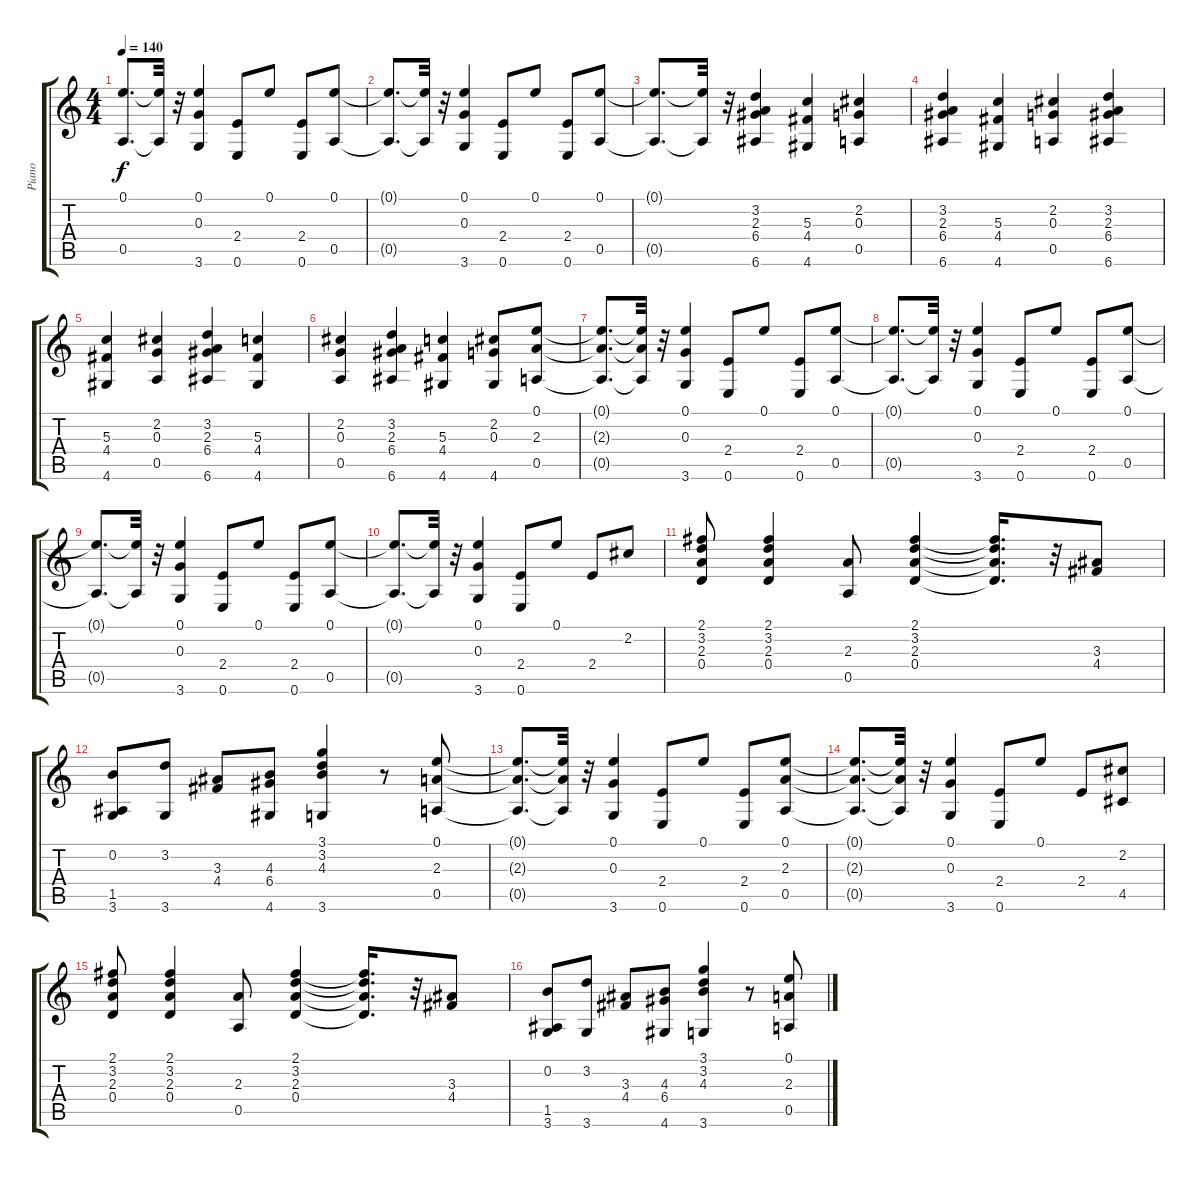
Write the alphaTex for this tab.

\track ("Piano" "Piano") {instrument acousticguitarnylon}
\staff {score tabs}
\tuning (E4 B3 G3 D3 A2 E2) {hide}
\ts (4 4)
\tempo 140
\clef g2
\ks c
(0.1{t} 0.5{t}).8{d dy f} (0.1{t} 0.5{t}).32 r.32 (0.1 0.3 3.6).4 (2.4 0.6).8 0.1.8 (2.4 0.6).8 (0.1 0.5).8 |
(0.1{t} 0.5{t}).8{d} (0.1{t} 0.5{t}).32 r.32 (0.1 0.3 3.6).4 (2.4 0.6).8 0.1.8 (2.4 0.6).8 (0.1 0.5).8 |
(0.1{t} 0.5{t}).8{d} (0.1{t} 0.5{t}).32 r.32 (3.2 2.3 6.4 6.6).4 (5.3 4.4 4.6).4 (2.2 0.3 0.5).4 |
(3.2 2.3 6.4 6.6).4 (5.3 4.4 4.6).4 (2.2 0.3 0.5).4 (3.2 2.3 6.4 6.6).4 |
(5.3 4.4 4.6).4 (2.2 0.3 0.5).4 (3.2 2.3 6.4 6.6).4 (5.3 4.4 4.6).4 |
(2.2 0.3 0.5).4 (3.2 2.3 6.4 6.6).4 (5.3 4.4 4.6).4 (2.2 0.3 4.6).8 (0.1 2.3 0.5).8 |
(0.1{t} 2.3{t} 0.5{t}).8{d} (0.1{t} 2.3{t} 0.5{t}).32 r.32 (0.1 0.3 3.6).4 (2.4 0.6).8 0.1.8 (2.4 0.6).8 (0.1 0.5).8 |
(0.1{t} 0.5{t}).8{d} (0.1{t} 0.5{t}).32 r.32 (0.1 0.3 3.6).4 (2.4 0.6).8 0.1.8 (2.4 0.6).8 (0.1 0.5).8 |
(0.1{t} 0.5{t}).8{d} (0.1{t} 0.5{t}).32 r.32 (0.1 0.3 3.6).4 (2.4 0.6).8 0.1.8 (2.4 0.6).8 (0.1 0.5).8 |
(0.1{t} 0.5{t}).8{d} (0.1{t} 0.5{t}).32 r.32 (0.1 0.3 3.6).4 (2.4 0.6).8 0.1.8 2.4.8 2.2.8 |
(2.1 3.2 2.3 0.4).8 (2.1 3.2 2.3 0.4).4 (2.3 0.5).8 (2.1 3.2 2.3 0.4).4 (2.1{t} 3.2{t} 2.3{t} 0.4{t}).16{d} r.32 (3.3 4.4).8 |
(0.2 1.5 3.6).8 (3.2 3.6).8 (3.3 4.4).8 (4.3 6.4 4.6).8 (3.1 3.2 4.3 3.6).4 r.8 (0.1 2.3 0.5).8 |
(0.1{t} 2.3{t} 0.5{t}).8{d} (0.1{t} 2.3{t} 0.5{t}).32 r.32 (0.1 0.3 3.6).4 (2.4 0.6).8 0.1.8 (2.4 0.6).8 (0.1 2.3 0.5).8 |
(0.1{t} 2.3{t} 0.5{t}).8{d} (0.1{t} 2.3{t} 0.5{t}).32 r.32 (0.1 0.3 3.6).4 (2.4 0.6).8 0.1.8 2.4.8 (2.2 4.5).8 |
(2.1 3.2 2.3 0.4).8 (2.1 3.2 2.3 0.4).4 (2.3 0.5).8 (2.1 3.2 2.3 0.4).4 (2.1{t} 3.2{t} 2.3{t} 0.4{t}).16{d} r.32 (3.3 4.4).8 |
(0.2 1.5 3.6).8 (3.2 3.6).8 (3.3 4.4).8 (4.3 6.4 4.6).8 (3.1 3.2 4.3 3.6).4 r.8 (0.1 2.3 0.5).8
